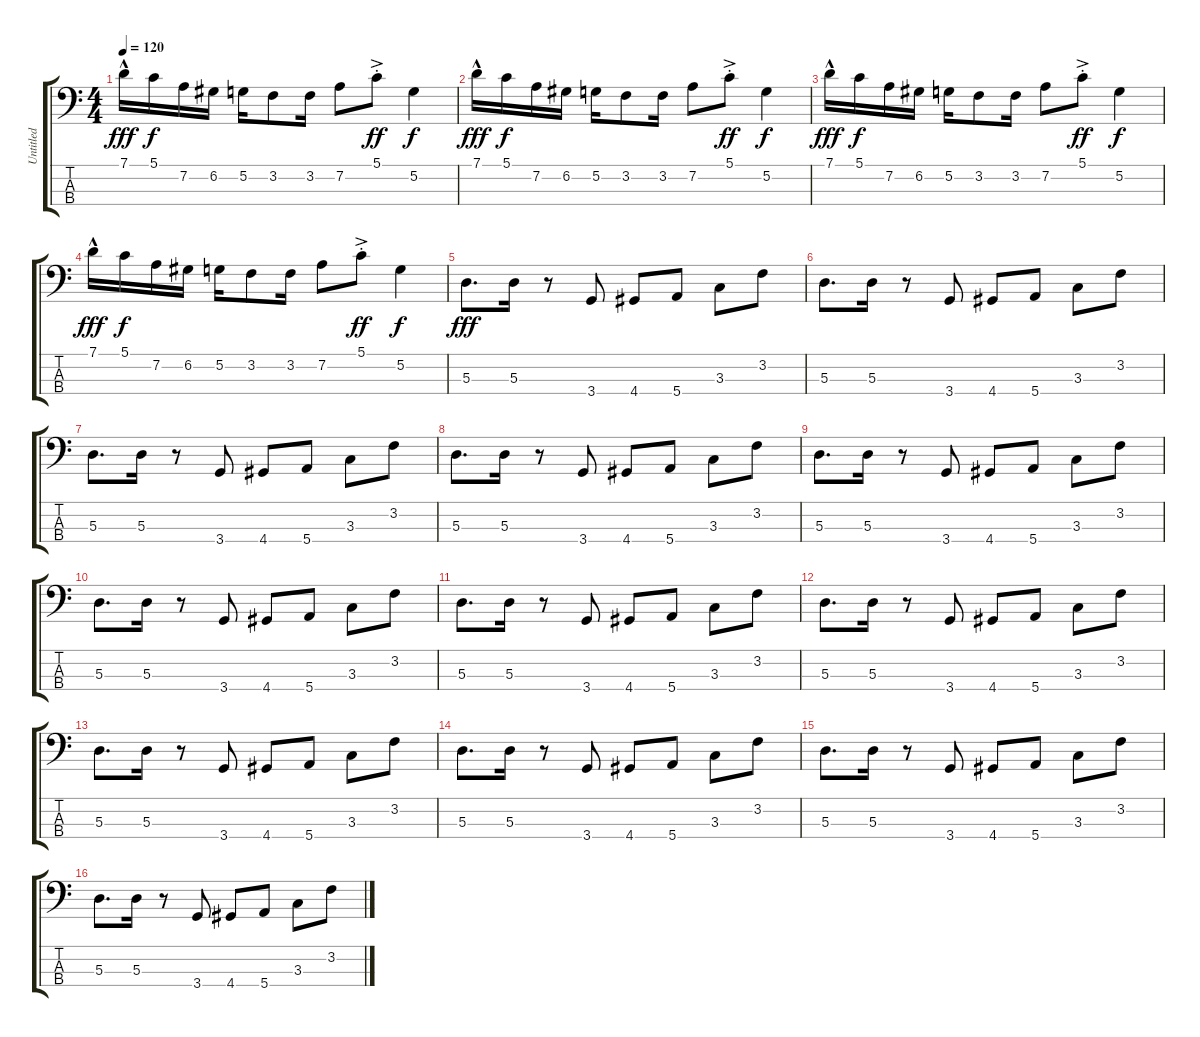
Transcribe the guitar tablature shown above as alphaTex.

\track ("Untitled" "Untitled") {instrument electricbassfinger}
\staff {score tabs}
\tuning (G2 D2 A1 E1) {hide}
\ts (4 4)
\tempo 120
\clef f4
\ks c
7.1{hac}.16{dy fff instrument electricbassfinger} 5.1.16{dy f} 7.2.16 6.2.16 5.2.16 3.2.8 3.2.16 7.2.8 5.1{ac st}.8{dy ff} 5.2.4{dy f} |
7.1{hac}.16{dy fff} 5.1.16{dy f} 7.2.16 6.2.16 5.2.16 3.2.8 3.2.16 7.2.8 5.1{ac st}.8{dy ff} 5.2.4{dy f} |
7.1{hac}.16{dy fff} 5.1.16{dy f} 7.2.16 6.2.16 5.2.16 3.2.8 3.2.16 7.2.8 5.1{ac st}.8{dy ff} 5.2.4{dy f} |
7.1{hac}.16{dy fff} 5.1.16{dy f} 7.2.16 6.2.16 5.2.16 3.2.8 3.2.16 7.2.8 5.1{ac st}.8{dy ff} 5.2.4{dy f} |
5.3.8{d dy fff} 5.3.16 r.8 3.4.8 4.4.8 5.4.8 3.3.8 3.2.8 |
5.3.8{d} 5.3.16 r.8 3.4.8 4.4.8 5.4.8 3.3.8 3.2.8 |
5.3.8{d} 5.3.16 r.8 3.4.8 4.4.8 5.4.8 3.3.8 3.2.8 |
5.3.8{d} 5.3.16 r.8 3.4.8 4.4.8 5.4.8 3.3.8 3.2.8 |
5.3.8{d} 5.3.16 r.8 3.4.8 4.4.8 5.4.8 3.3.8 3.2.8 |
5.3.8{d} 5.3.16 r.8 3.4.8 4.4.8 5.4.8 3.3.8 3.2.8 |
5.3.8{d} 5.3.16 r.8 3.4.8 4.4.8 5.4.8 3.3.8 3.2.8 |
5.3.8{d} 5.3.16 r.8 3.4.8 4.4.8 5.4.8 3.3.8 3.2.8 |
5.3.8{d} 5.3.16 r.8 3.4.8 4.4.8 5.4.8 3.3.8 3.2.8 |
5.3.8{d} 5.3.16 r.8 3.4.8 4.4.8 5.4.8 3.3.8 3.2.8 |
5.3.8{d} 5.3.16 r.8 3.4.8 4.4.8 5.4.8 3.3.8 3.2.8 |
5.3.8{d} 5.3.16 r.8 3.4.8 4.4.8 5.4.8 3.3.8 3.2.8
